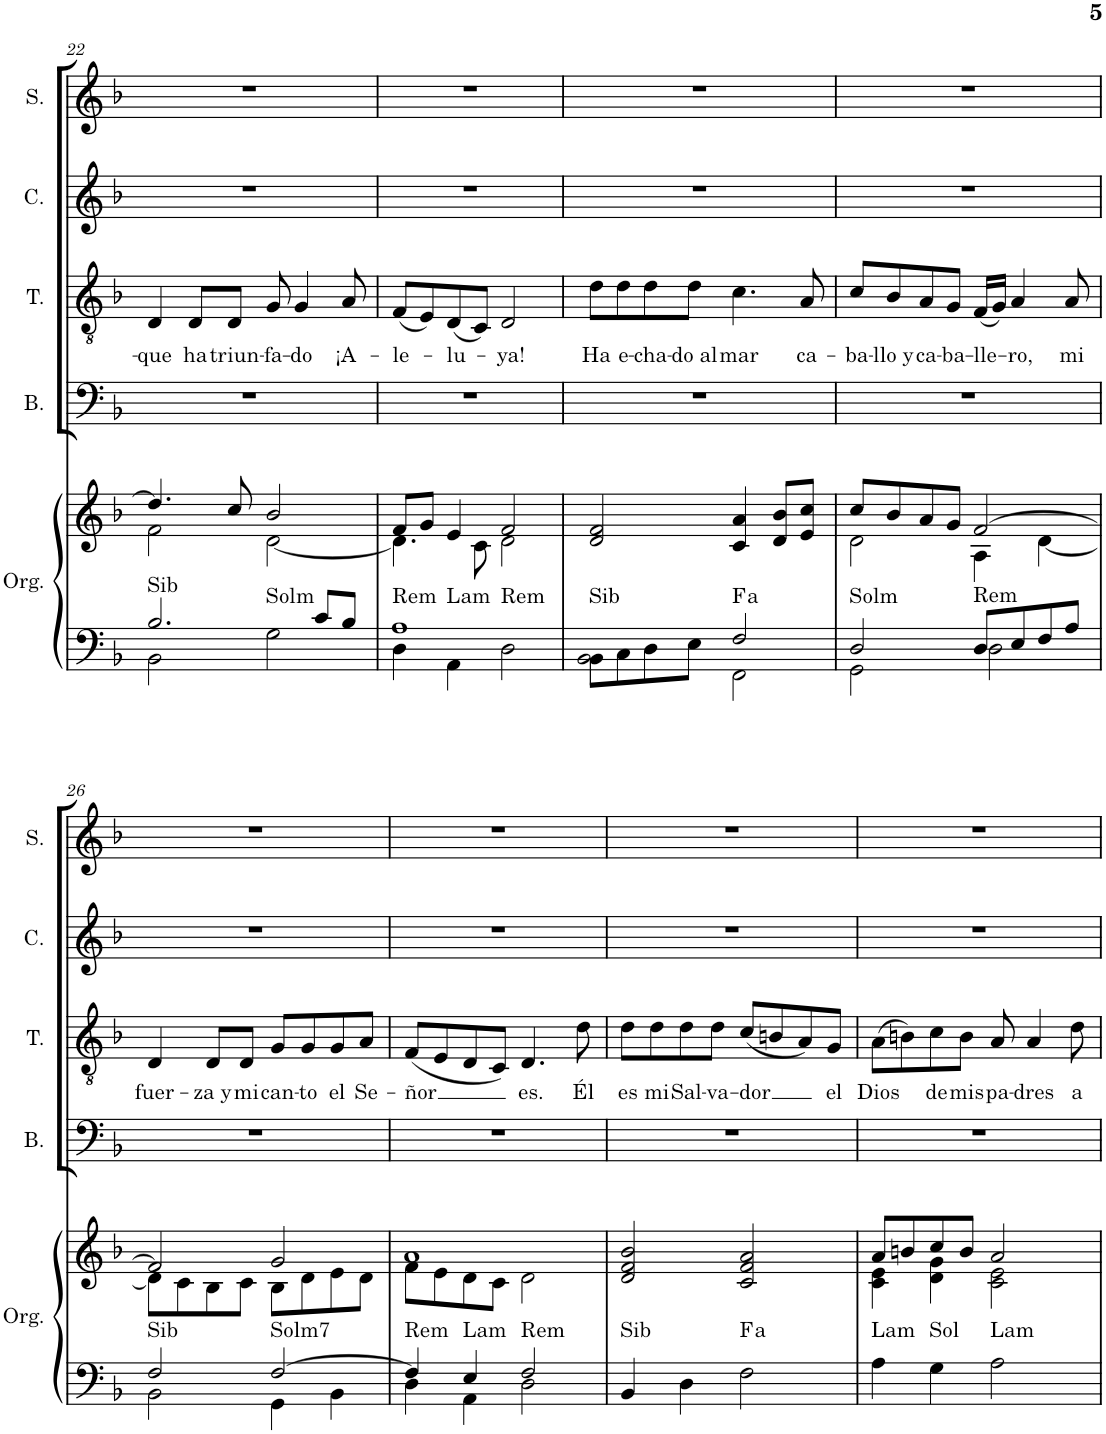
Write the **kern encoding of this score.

**kern	**kern	**harte	**kern	**kern	**text	**kern	**kern
*part5	*part5	*part5	*part4	*part3	*part3	*part2	*part1
*staff6	*staff5	*	*staff4	*staff3	*staff3	*staff2	*staff1
*I"Órgano	*	*	*I"Bajo	*I"Tenor	*	*I"Contralto	*I"Soprano
*	*	*	*I'B.	*I'T.	*	*I'C.	*I'S.
!!LO:PB:g=z
*clefF4	*clefG2	*	*clefF4	*clefGv2	*	*clefG2	*clefG2
*k[b-]	*k[b-]	*	*k[b-]	*k[b-]	*	*k[b-]	*k[b-]
*M4/4	*M4/4	*	*M4/4	*M4/4	*	*M4/4	*M4/4
*met(c)	*met(c)	*	*met(c)	*met(c)	*	*met(c)	*met(c)
=22	=22	=22	=22	=22	=22	=22	=22
*^	*^	*	*	*	*	*	*
!	!	!	!	!LO:H:n=1:kt=Sib	!	!	!LO:LY:b	!	!
!	!	!	!	!LO:H:n=2:kt=Solm	!	!	!	!	!
2.B-/	2BB-\	4.dd/]	2f\	N N	1r	4D/	-que	1r	1r
!	!	!	!	!	!	!	!LO:LY:b	!	!
.	.	.	.	.	.	8D/L	ha	.	.
!	!	!	!	!	!	!	!LO:LY:b	!	!
.	.	8cc/	.	.	.	8D/J	triun-	.	.
!	!	!	!	!	!	!	!LO:LY:b	!	!
.	2G\	2b-/	[2d\	.	.	8G/	-fa-	.	.
!	!	!	!	!	!	!	!LO:LY:b	!	!
.	.	.	.	.	.	4G/	-do	.	.
8c/L	.	.	.	.	.	.	.	.	.
!	!	!	!	!	!	!	!LO:LY:b	!	!
8B-/J	.	.	.	.	.	8A/	¡A-	.	.
=23	=23	=23	=23	=23	=23	=23	=23	=23	=23
!	!	!	!	!LO:H:n=1:kt=Rem	!	!	!LO:LY:b	!	!
!	!	!	!	!LO:H:n=2:kt=Lam	!	!	!	!	!
!	!	!	!	!LO:H:n=3:kt=Rem	!	!	!	!	!
1A	4D\	8f/L	4.d\]	N N N	1r	(8F/L	-le-	1r	1r
.	.	8g/J	.	.	.	8E/)	.	.	.
!	!	!	!	!	!	!	!LO:LY:b	!	!
.	4AA\	4e/	.	.	.	(8D/	-lu-	.	.
.	.	.	8c\	.	.	8C/J)	.	.	.
!	!	!	!	!	!	!	!LO:LY:b	!	!
.	2D\	2f/	2d\	.	.	2D/	-ya!	.	.
=24	=24	=24	=24	=24	=24	=24	=24	=24	=24
!	!	!	!	!LO:H:kt=Sib	!	!	!LO:LY:b	!	!
*	*	*v	*v	*	*	*	*	*	*
2BB-\	8BB-\L	2d/ 2f/	N	1r	8d\L	Ha	1r	1r
!	!	!	!	!	!	!LO:LY:b	!	!
.	8C\	.	.	.	8d\	e-	.	.
!	!	!	!	!	!	!LO:LY:b	!	!
.	8D\	.	.	.	8d\	-cha-	.	.
!	!	!	!	!	!	!LO:LY:b	!	!
.	8E\J	.	.	.	8d\J	-do al	.	.
!	!	!	!LO:H:kt=a	!	!	!LO:LY:b	!	!
2FF\	2F/	4c/ 4a/	.	.	4.c\	mar	.	.
.	.	8d/ 8b-/L	.	.	.	.	.	.
!	!	!	!	!	!	!LO:LY:b	!	!
.	.	8e/ 8cc/J	.	.	8A/	ca-	.	.
=25	=25	=25	=25	=25	=25	=25	=25	=25
*	*	*^	*	*	*	*	*	*
!	!	!	!	!LO:H:kt=Solm	!	!	!LO:LY:b	!	!
2D/	2GG\	8cc/L	2d\	N	1r	8c/L	-ba-	1r	1r
!	!	!	!	!	!	!	!LO:LY:b	!	!
.	.	8b-/	.	.	.	8B-/	-llo y	.	.
!	!	!	!	!	!	!	!LO:LY:b	!	!
.	.	8a/	.	.	.	8A/	ca-	.	.
!	!	!	!	!	!	!	!LO:LY:b	!	!
.	.	8g/J	.	.	.	8G/J	-ba-	.	.
!	!	!	!	!LO:H:kt=Rem	!	!	!LO:LY:b	!	!
8D/L	2D\	[2f/	4A\	N	.	(16F/LL	-lle-	.	.
.	.	.	.	.	.	16G/JJ)	.	.	.
!	!	!	!	!	!	!	!LO:LY:b	!	!
8E/	.	.	.	.	.	4A/	-ro,	.	.
8F/	.	.	[4d\	.	.	.	.	.	.
!	!	!	!	!	!	!	!LO:LY:b	!	!
8A/J	.	.	.	.	.	8A/	mi	.	.
!!LO:LB:g=z
=26	=26	=26	=26	=26	=26	=26	=26	=26	=26
!	!	!	!	!LO:H:kt=Sib	!	!	!LO:LY:b	!	!
2F/	2BB-\	2f/]	8d\L]	N	1r	4D/	fuer-	1r	1r
.	.	.	8c\	.	.	.	.	.	.
!	!	!	!	!	!	!	!LO:LY:b	!	!
.	.	.	8B-\	.	.	8D/L	-za y	.	.
!	!	!	!	!	!	!	!LO:LY:b	!	!
.	.	.	8c\J	.	.	8D/J	mi	.	.
!	!	!	!	!LO:H:kt=Solm7	!	!	!LO:LY:b	!	!
[2F/	4GG\	2g/	8B-\L	N	.	8G/L	can-	.	.
!	!	!	!	!	!	!	!LO:LY:b	!	!
.	.	.	8d\	.	.	8G/	-to	.	.
!	!	!	!	!	!	!	!LO:LY:b	!	!
.	4BB-\	.	8e\	.	.	8G/	el	.	.
!	!	!	!	!	!	!	!LO:LY:b	!	!
.	.	.	8d\J	.	.	8A/J	Se-	.	.
=27	=27	=27	=27	=27	=27	=27	=27	=27	=27
!	!	!	!	!LO:H:kt=Rem	!	!	!LO:LY:b	!	!
4F/]	4D\	1a	8f\L	N	1r	(8F/L	-ñor	1r	1r
.	.	.	8e\	.	.	8E/	.	.	.
!	!	!	!	!LO:H:kt=Lam	!	!	!	!	!
4E/	4AA\	.	8d\	N	.	8D/	.	.	.
.	.	.	8c\J	.	.	8C/J)	.	.	.
!	!	!	!	!LO:H:kt=Rem	!	!	!LO:LY:b	!	!
2F/	2D\	.	2d\	N	.	4.D/	es.	.	.
!	!	!	!	!	!	!	!LO:LY:b	!	!
.	.	.	.	.	.	8d\	Él	.	.
*v	*v	*	*	*	*	*	*	*	*
*	*v	*v	*	*	*	*	*	*
=28	=28	=28	=28	=28	=28	=28	=28
!	!	!LO:H:kt=Sib	!	!	!LO:LY:b	!	!
4BB-/	2d/ 2f/ 2b-/	N	1r	8d\L	es	1r	1r
!	!	!	!	!	!LO:LY:b	!	!
.	.	.	.	8d\	mi	.	.
!	!	!	!	!	!LO:LY:b	!	!
4D\	.	.	.	8d\	Sal-	.	.
!	!	!	!	!	!LO:LY:b	!	!
.	.	.	.	8d\J	-va-	.	.
!	!	!LO:H:kt=a	!	!	!LO:LY:b	!	!
2F\	2c/ 2f/ 2a/	.	.	(8c/L	-dor	.	.
.	.	.	.	8Bn/	.	.	.
.	.	.	.	8A/)	.	.	.
!	!	!	!	!	!LO:LY:b	!	!
.	.	.	.	8G/J	el	.	.
=29	=29	=29	=29	=29	=29	=29	=29
*	*^	*	*	*	*	*	*
!	!	!	!LO:H:kt=Lam	!	!	!LO:LY:b	!	!
4A\	8a/L	4c\ 4e\	N	1r	(8A\L	Dios	1r	1r
.	8bn/	.	.	.	8Bn\)	.	.	.
!	!	!	!LO:H:kt=Sol	!	!	!LO:LY:b	!	!
4G\	8cc/	4d\ 4g\	N	.	8c\	de	.	.
!	!	!	!	!	!	!LO:LY:b	!	!
.	8b/J	.	.	.	8B\J	mis	.	.
!	!	!	!LO:H:kt=Lam	!	!	!LO:LY:b	!	!
2A\	2a/	2c\ 2e\	N	.	8A/	pa-	.	.
!	!	!	!	!	!	!LO:LY:b	!	!
.	.	.	.	.	4A/	-dres	.	.
!	!	!	!	!	!	!LO:LY:b	!	!
.	.	.	.	.	8d\	a	.	.
*	*v	*v	*	*	*	*	*	*
=	=	=	=	=	=	=	=
*-	*-	*-	*-	*-	*-	*-	*-
